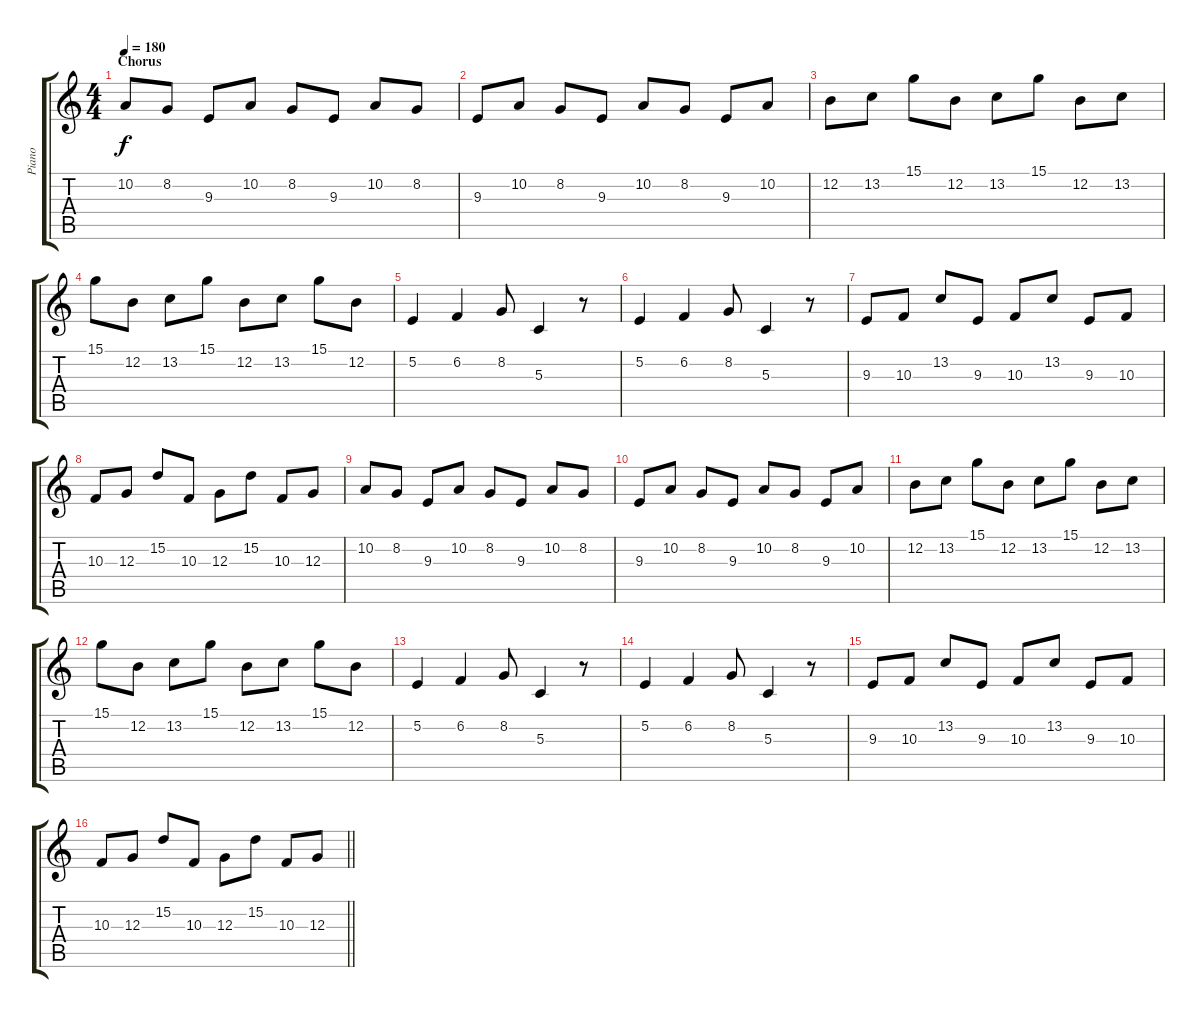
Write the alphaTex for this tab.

\track ("Piano" "Piano") {instrument brightacousticpiano}
\staff {score tabs}
\tuning (E4 B3 G3 D3 A2 E2) {hide}
\ts (4 4)
\section ("" "Chorus")
\tempo 180
\clef g2
\ks c
10.2.8{dy f} 8.2.8 9.3.8 10.2.8 8.2.8 9.3.8 10.2.8 8.2.8 |
9.3.8 10.2.8 8.2.8 9.3.8 10.2.8 8.2.8 9.3.8 10.2.8 |
12.2.8 13.2.8 15.1.8 12.2.8 13.2.8 15.1.8 12.2.8 13.2.8 |
15.1.8 12.2.8 13.2.8 15.1.8 12.2.8 13.2.8 15.1.8 12.2.8 |
5.2.4 6.2.4 8.2.8 5.3.4 r.8 |
5.2.4 6.2.4 8.2.8 5.3.4 r.8 |
9.3.8 10.3.8 13.2.8 9.3.8 10.3.8 13.2.8 9.3.8 10.3.8 |
10.3.8 12.3.8 15.2.8 10.3.8 12.3.8 15.2.8 10.3.8 12.3.8 |
10.2.8 8.2.8 9.3.8 10.2.8 8.2.8 9.3.8 10.2.8 8.2.8 |
9.3.8 10.2.8 8.2.8 9.3.8 10.2.8 8.2.8 9.3.8 10.2.8 |
12.2.8 13.2.8 15.1.8 12.2.8 13.2.8 15.1.8 12.2.8 13.2.8 |
15.1.8 12.2.8 13.2.8 15.1.8 12.2.8 13.2.8 15.1.8 12.2.8 |
5.2.4 6.2.4 8.2.8 5.3.4 r.8 |
5.2.4 6.2.4 8.2.8 5.3.4 r.8 |
9.3.8 10.3.8 13.2.8 9.3.8 10.3.8 13.2.8 9.3.8 10.3.8 |
\barLineRight lightlight
10.3.8 12.3.8 15.2.8 10.3.8 12.3.8 15.2.8 10.3.8 12.3.8
